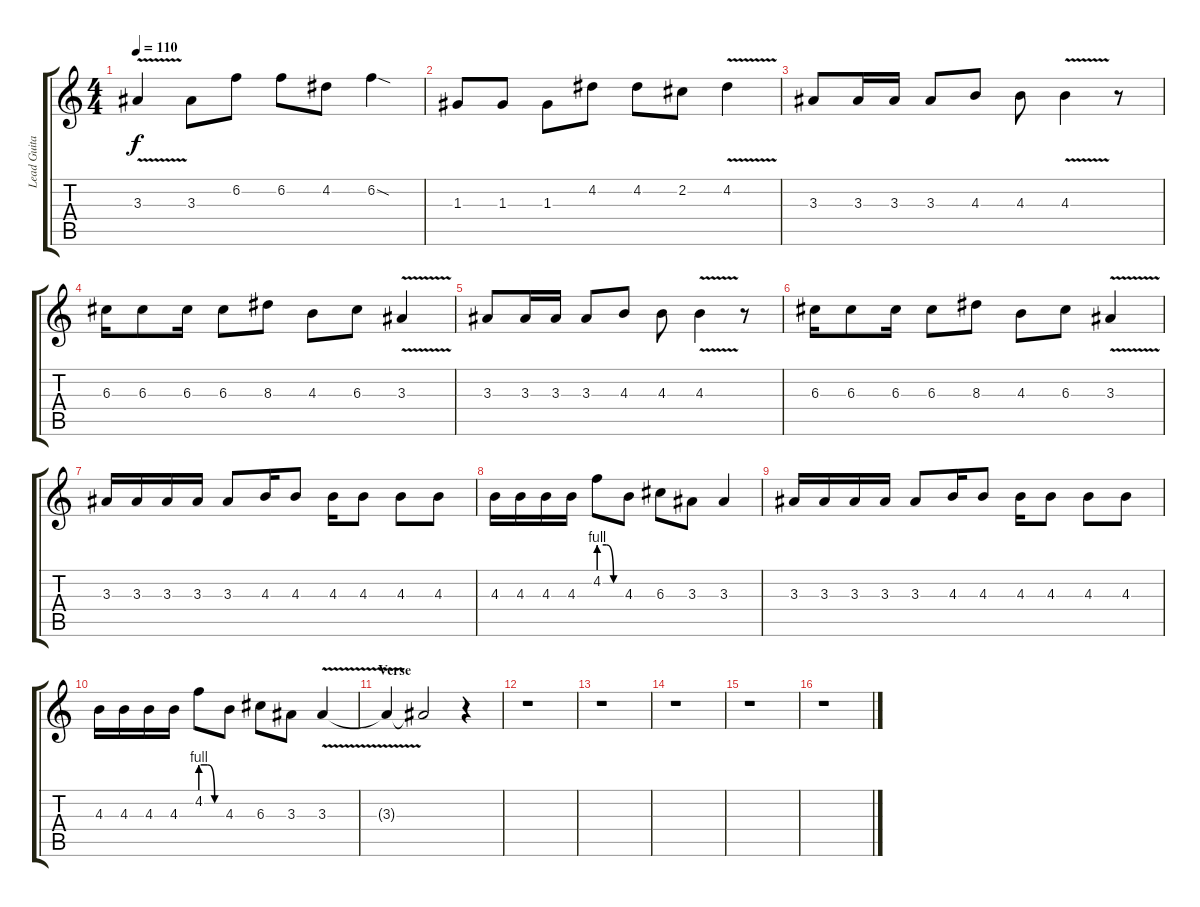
\track ("Lead Guitar" "Lead Guita") {instrument overdrivenguitar}
\staff {score tabs}
\tuning (E4 B3 G3 D3 A2 E2) {hide}
\ts (4 4)
\tempo 110
\clef g2
\ks c
3.3{v}.4{dy f instrument guitarharmonics} 3.3.8{instrument overdrivenguitar} 6.2.8 6.2.8 4.2.8 6.2{sod}.4 |
1.3.8 1.3.8 1.3.8 4.2.8 4.2.8 2.2.8 4.2{v}.4 |
3.3.8 3.3.16 3.3.16 3.3.8 4.3.8 4.3.8 4.3{v}.4 r.8 |
6.3.16 6.3.8 6.3.16 6.3.8 8.3.8 4.3.8 6.3.8 3.3{v}.4 |
3.3.8 3.3.16 3.3.16 3.3.8 4.3.8 4.3.8 4.3{v}.4 r.8 |
6.3.16 6.3.8 6.3.16 6.3.8 8.3.8 4.3.8 6.3.8 3.3{v}.4 |
3.3.16 3.3.16 3.3.16 3.3.16 3.3.8 4.3.16 4.3.8 4.3.16 4.3.8 4.3.8 4.3.8 |
4.3.16 4.3.16 4.3.16 4.3.16 4.2{be (custom 0 4 20 4 40 0 60 0)}.8 4.3.8 6.3.8 3.3.8 3.3.4 |
3.3.16 3.3.16 3.3.16 3.3.16 3.3.8 4.3.16 4.3.8 4.3.16 4.3.8 4.3.8 4.3.8 |
4.3.16 4.3.16 4.3.16 4.3.16 4.2{be (custom 0 4 20 4 40 0 60 0)}.8 4.3.8 6.3.8 3.3.8 3.3{v}.4{volume 0} |
\section ("" "Verse")
3.3{t}.4 3.3{t}.2 r.4{volume 16} |
r.1 |
r.1 |
r.1 |
r.1 |
r.1
